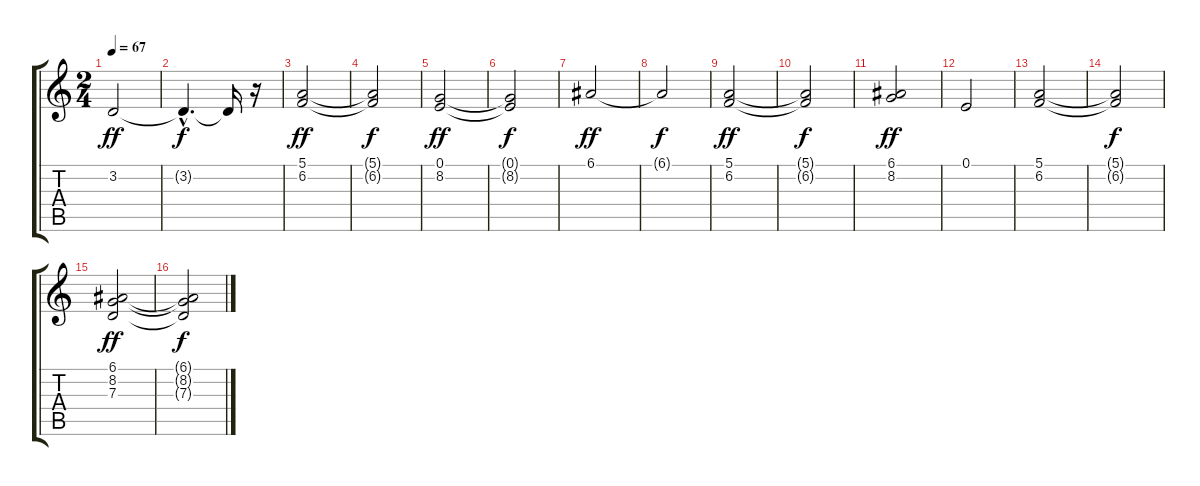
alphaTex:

\track "" {instrument pad2warm}
\staff {score tabs}
\tuning (E4 B3 G3 D3 A2 E2) {hide}
\ts (2 4)
\tempo 67
\clef g2
\ks c
3.2.2{dy ff} |
3.2{hac t}.4{d dy f} 3.2{t}.16 r.16 |
(5.1 6.2).2{dy ff} |
(5.1{t} 6.2{t}).2{dy f} |
(0.1 8.2).2{dy ff} |
(0.1{t} 8.2{t}).2{dy f} |
6.1.2{dy ff} |
6.1{t}.2{dy f} |
(5.1 6.2).2{dy ff} |
(5.1{t} 6.2{t}).2{dy f} |
(6.1 8.2).2{dy ff} |
0.1.2 |
(5.1 6.2).2 |
(5.1{t} 6.2{t}).2{dy f} |
(6.1 8.2 7.3).2{dy ff} |
(6.1{t} 8.2{t} 7.3{t}).2{dy f}
